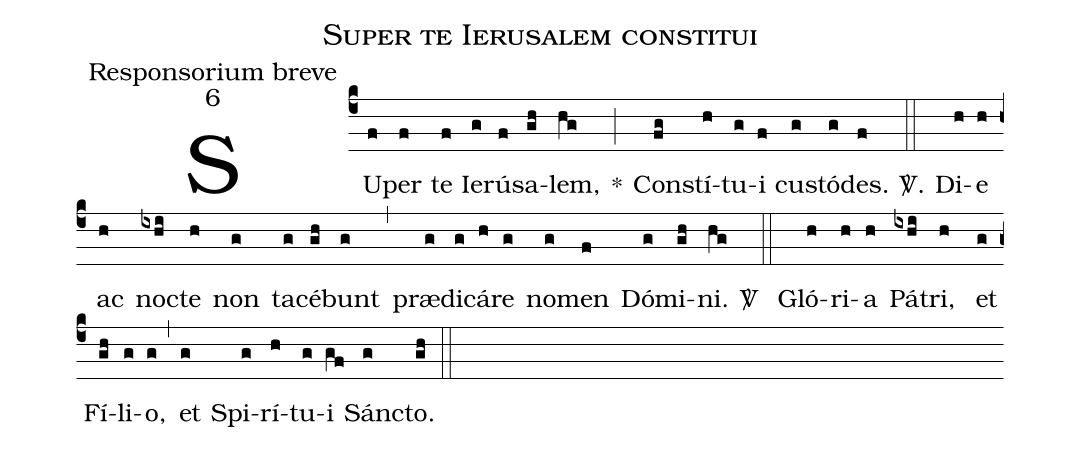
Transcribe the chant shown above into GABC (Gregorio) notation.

name:Super te Ierusalem constitui;
office-part:Responsorium breve;
mode:6;
%%
(c4) SU(f)per(f) te(f) Ie(g)rú(f)sa(gh)lem,(hg) *(;) Con(fg)stí(h)tu(g)i(f) cu(g)stó(g)des.(f)
<sp>V/</sp>.(::) Di(h)e(h) ac(h) noc(ixhi)te(h) non(g) ta(g)cé(gh)bunt(g) (,) præ(g)di(g)cá(h)re(g) no(g)men(f) Dó(g)mi(gh)ni.(hg)
 <sp>V/</sp> (::) Gló(h)ri(h)a(h) Pá(ixhi)tri, (h) et(g) Fí(gh)li(g)o,(g) (,) et(g) Spi(g)rí(h)tu(g)i(gf) Sánc(g)to.(gh) (::)
